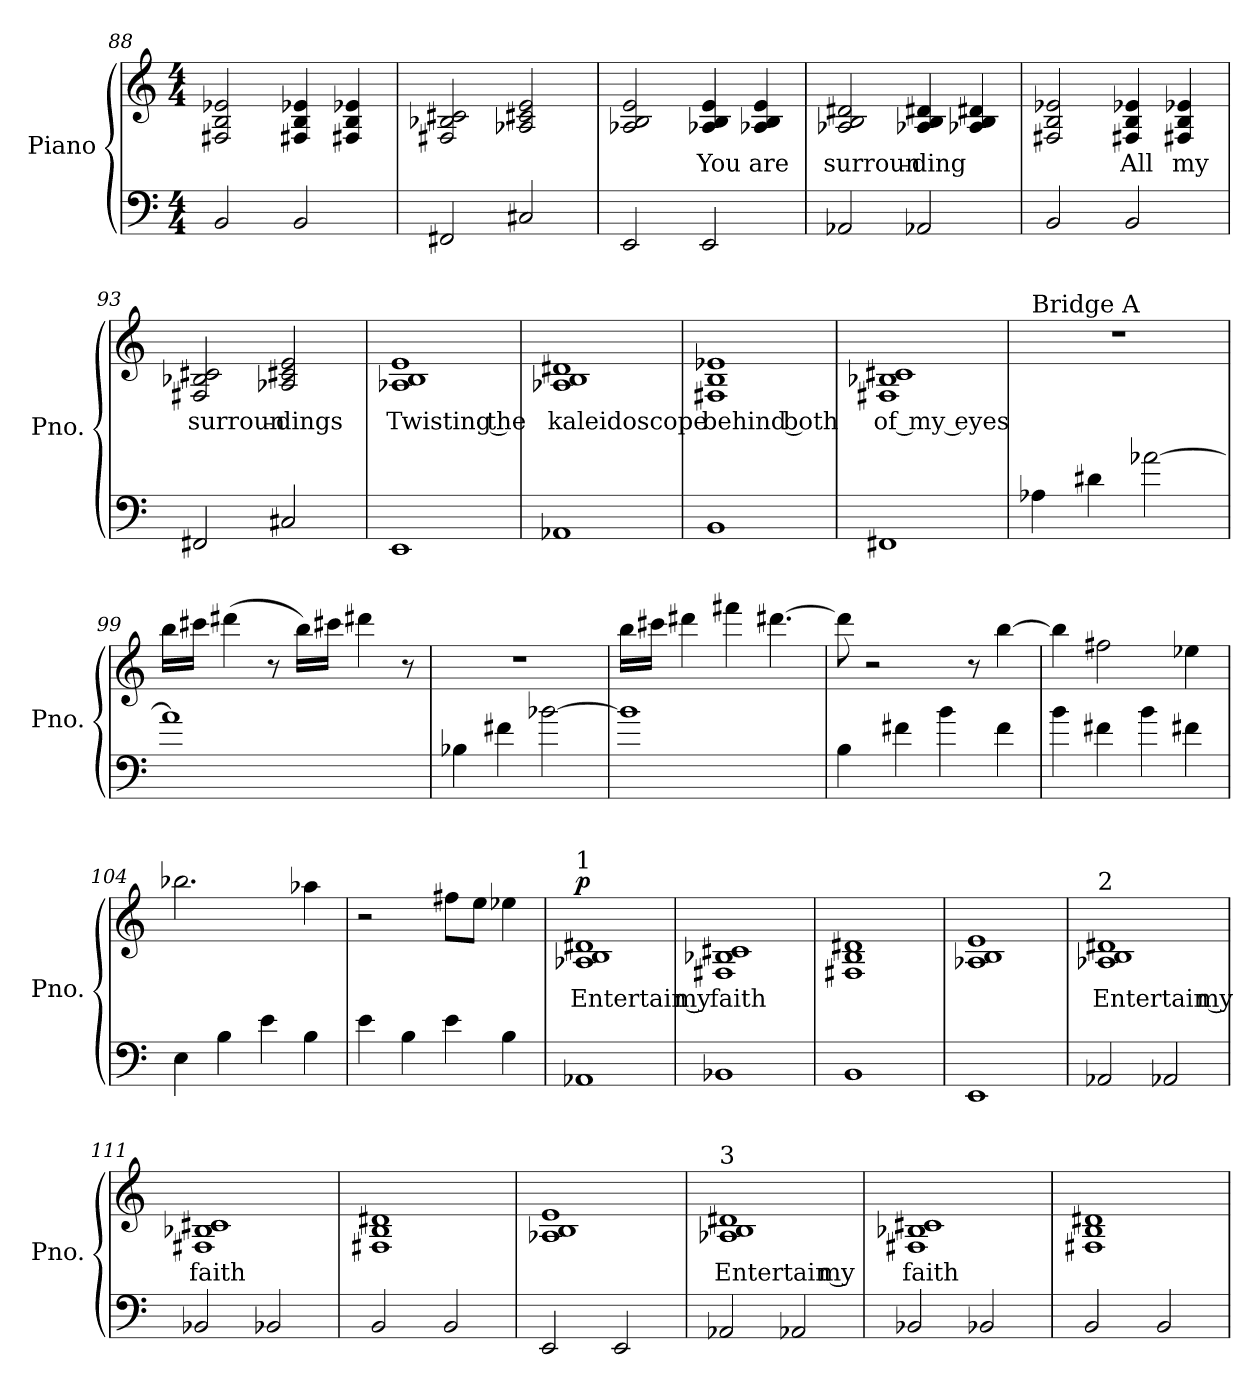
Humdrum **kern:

**kern	**kern	**text	**dynam
*part1	*part1	*part1	*part1
*staff2	*staff1	*staff1	*staff1/2
*I"Piano	*	*	*
*I'Pno.	*	*	*
!!LO:LB:g=z
*clefF4	*clefG2	*	*
*k[]	*k[]	*	*
*M4/4	*M4/4	*	*
=88	=88	=88	=88
2BB/	2F#X/ 2B/ 2e-X/	.	.
2BB/	4F#X/ 4B/ 4e-X/	.	.
.	4F#X/ 4B/ 4e-X/	.	.
=89	=89	=89	=89
2FF#X/	2F#X/ 2B-X/ 2c#X/	.	.
2C#X/	2A-X/ 2c#X/ 2e/	.	.
=90	=90	=90	=90
2EE/	2A-X/ 2B/ 2e/	.	.
2EE/	4A-X/ 4B/ 4e/	You	.
.	4A-X/ 4B/ 4e/	are	.
=91	=91	=91	=91
2AA-X/	2A-X/ 2B/ 2d#X/	surroun-	.
2AA-X/	4A-X/ 4B/ 4d#X/	-ding	.
.	4A-X/ 4B/ 4d#X/	.	.
=92	=92	=92	=92
2BB/	2F#X/ 2B/ 2e-X/	.	.
2BB/	4F#X/ 4B/ 4e-X/	All	.
.	4F#X/ 4B/ 4e-X/	my	.
!!LO:LB:g=z
=93	=93	=93	=93
2FF#X/	2F#X/ 2B-X/ 2c#X/	surroun-	.
2C#X/	2A-X/ 2c#X/ 2e/	-dings	.
=94	=94	=94	=94
1EE	1A-X 1B 1e	Twisting the	.
=95	=95	=95	=95
1AA-X	1A-X 1B 1d#X	kaleidoscope	.
=96	=96	=96	=96
1BB	1F#X 1B 1e-X	behind both	.
=97	=97	=97	=97
1FF#X	1F#X 1B-X 1c#X	of my eyes	.
=98	=98	=98	=98
!	!LO:TX:a:t=Bridge A	!	!
4A-X\	1r	.	.
4d#X\	.	.	.
[2a-X\	.	.	.
!!LO:LB:g=z
=99	=99	=99	=99
1a-]	16bb\LL	.	.
.	16ccc#X\JJ	.	.
.	(4ddd#X\	.	.
.	8r	.	.
.	16bb\LL)	.	.
.	16ccc#X\JJ	.	.
.	4ddd#X\	.	.
.	8r	.	.
=100	=100	=100	=100
4B-X\	1r	.	.
4f#X\	.	.	.
[2b-X\	.	.	.
=101	=101	=101	=101
1b-]	16bb\LL	.	.
.	16ccc#X\JJ	.	.
.	4ddd#X\	.	.
.	4fff#X\	.	.
.	[4.ddd#X\	.	.
=102	=102	=102	=102
4B\	8ddd#\]	.	.
.	2r	.	.
4f#X\	.	.	.
4b\	.	.	.
.	8r	.	.
4f#\	[4bb\	.	.
=103	=103	=103	=103
4b\	4bb\]	.	.
4f#X\	2ff#X\	.	.
4b\	.	.	.
4f#X\	4ee-X\	.	.
!!LO:PB:g=z
=104	=104	=104	=104
4E\	2.bb-X\	.	.
4B\	.	.	.
4e\	.	.	.
4B\	4aa-X\	.	.
=105	=105	=105	=105
4e\	2r	.	.
4B\	.	.	.
4e\	8ff#X\L	.	.
.	8ee\J	.	.
4B\	4ee-X\	.	.
=106	=106	=106	=106
!	!LO:TX:a:t=1	!	!
!	!	!	!LO:DY:b
1AA-X	1A-X 1B 1d#X	Entertain my	p
=107	=107	=107	=107
1BB-X	1F#X 1B-X 1c#X	faith	.
=108	=108	=108	=108
1BB	1F#X 1B 1d#X	.	.
=109	=109	=109	=109
1EE	1A-X 1B 1e	.	.
=110	=110	=110	=110
!	!LO:TX:a:t=2	!	!
2AA-X/	1A-X 1B 1d#X	Entertain my	.
2AA-X/	.	.	.
=111	=111	=111	=111
2BB-X/	1F#X 1B-X 1c#X	faith	.
2BB-X/	.	.	.
!!LO:LB:g=z
=112	=112	=112	=112
2BB/	1F#X 1B 1d#X	.	.
2BB/	.	.	.
=113	=113	=113	=113
2EE/	1A-X 1B 1e	.	.
2EE/	.	.	.
=114	=114	=114	=114
!	!LO:TX:a:t=3	!	!
2AA-X/	1A-X 1B 1d#X	Entertain my	.
2AA-X/	.	.	.
=115	=115	=115	=115
2BB-X/	1F#X 1B-X 1c#X	faith	.
2BB-X/	.	.	.
=116	=116	=116	=116
2BB/	1F#X 1B 1d#X	.	.
2BB/	.	.	.
=	=	=	=
*-	*-	*-	*-
